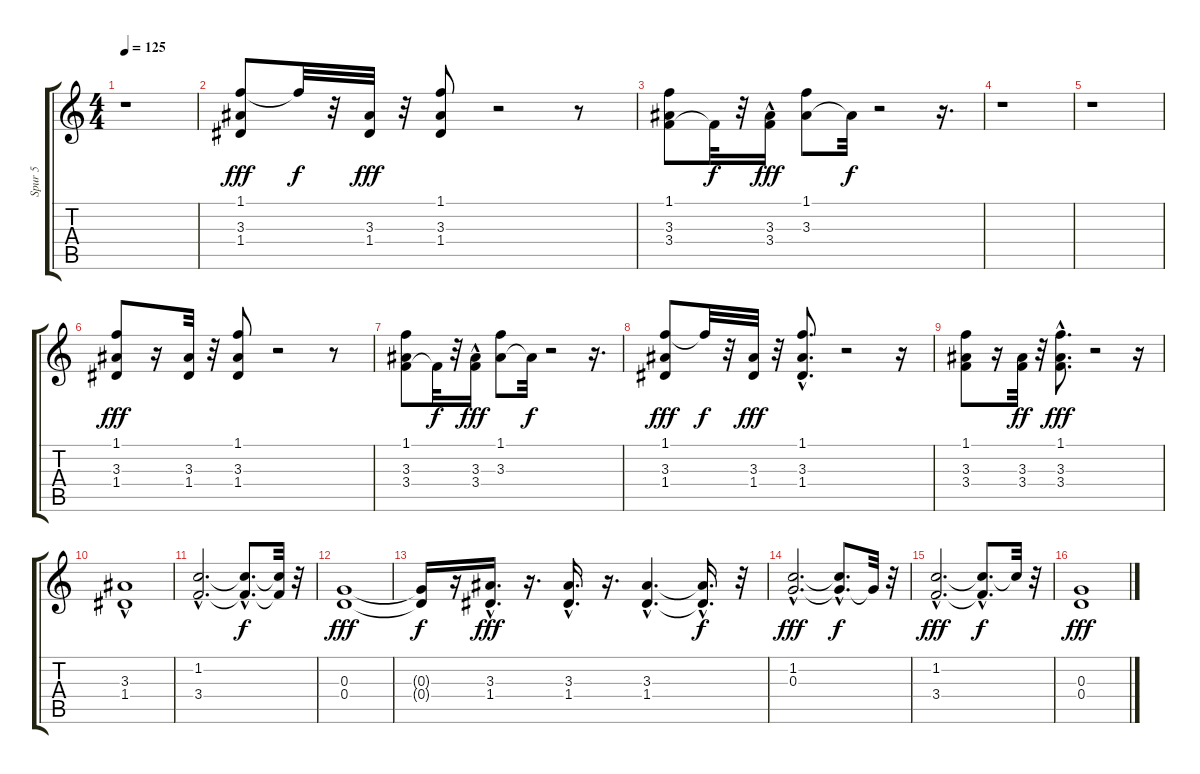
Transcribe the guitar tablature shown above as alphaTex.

\track ("Spur 5" "Spur 5") {instrument distortionguitar}
\staff {score tabs}
\tuning (E4 B3 G3 D3 A2 E2) {hide}
\ts (4 4)
\tempo 125
\clef g2
\ks c
r.1{dy f} |
(1.1 3.3 1.4).8{dy fff} 1.1{t}.32{dy f} r.32 (3.3 1.4).32{dy fff} r.32 (1.1 3.3 1.4).8 r.2 r.8 |
(1.1 3.3 3.4).8 3.4{t}.32{dy f} r.32 (3.3 3.4{hac}).16{dy fff} (1.1 3.3).8 3.3{t}.32{dy f} r.2 r.16{d} |
r.1 |
r.1 |
(1.1 3.3 1.4).8{dy fff} r.16 (3.3 1.4).32 r.32 (1.1 3.3 1.4).8 r.2 r.8 |
(1.1 3.3 3.4).8 3.4{t}.32{dy f} r.32 (3.3 3.4{hac}).16{dy fff} (1.1 3.3).8 3.3{t}.32{dy f} r.2 r.16{d} |
(1.1 3.3 1.4).8{dy fff} 1.1{t}.32{dy f} r.32 (3.3 1.4).32{dy fff} r.32 (1.1 3.3{hac} 1.4{hac}).8{d} r.2 r.16 |
(1.1 3.3 3.4).8 r.16 (3.3 3.4).32{dy ff} r.32 (1.1 3.3 3.4{hac}).8{d dy fff} r.2 r.16 |
(3.3{hac} 1.4).1 |
(1.2{hac} 3.4{hac}).2{d} (1.2{hac t} 3.4{hac t}).8{d dy f} (1.2{t} 3.4{t}).32 r.32 |
(0.3 0.4).1{dy fff} |
(0.3{t} 0.4{t}).16{dy f} r.16 (3.3{hac} 1.4{hac}).16{d dy fff} r.16{d} (3.3{hac} 1.4{hac}).16{d} r.16{d} (3.3{hac} 1.4{hac}).4{d} (3.3{hac t} 1.4{hac t}).16{d dy f} r.32 |
(1.2{hac} 0.3{hac}).2{d dy fff} (1.2{hac t} 0.3{hac t}).8{d dy f} 0.3{t}.32 r.32 |
(1.2{hac} 3.4{hac}).2{d dy fff} (1.2{hac t} 3.4{hac t}).8{d dy f} 1.2{t}.32 r.32 |
(0.3 0.4).1{dy fff}
